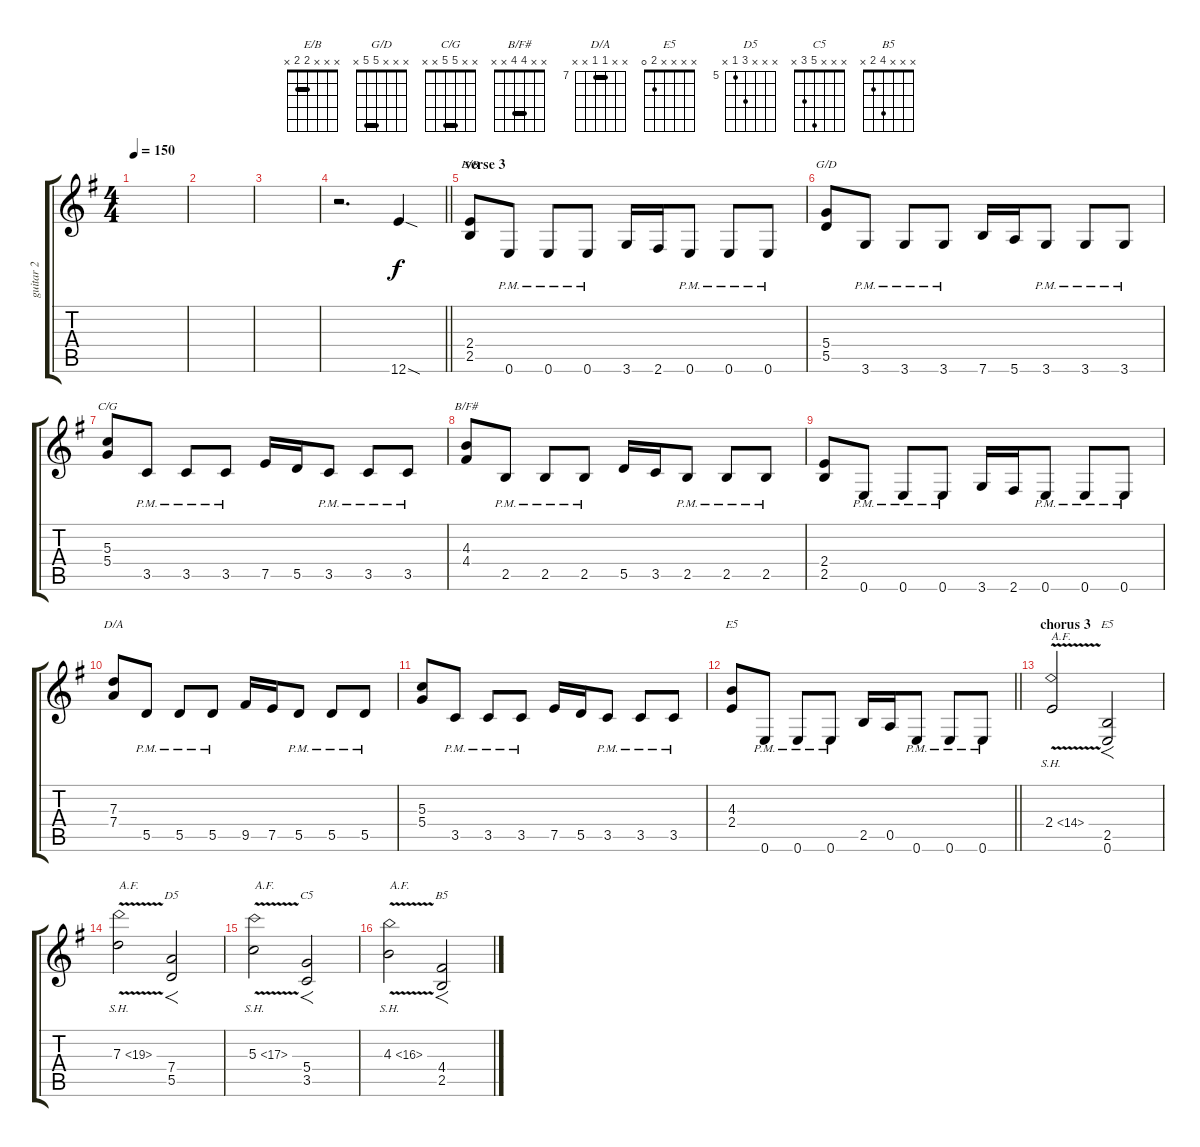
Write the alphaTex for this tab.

\track ("guitar 2" "guitar 2") {instrument distortionguitar}
\staff {score tabs}
\tuning (E4 B3 G3 D3 A2 E2) {hide}
\chord ("E/B" x x x 2 2 x) {barre 2}
\chord ("G/D" x x x 5 5 x) {barre 5}
\chord ("C/G" x x 5 5 x x) {barre 5}
\chord ("B/F#" x x 4 4 x x) {barre 4}
\chord ("D/A" x x 7 7 x x) {firstfret 7 barre 7}
\chord ("E5" x x 4 2 x x)
\chord ("E5" x x x x 2 0)
\chord ("D5" x x x 7 5 x) {firstfret 5}
\chord ("C5" x x x 5 3 x)
\chord ("B5" x x x 4 2 x)
\ts (4 4)
\tempo 150
\clef g2
\ks eminor
|
|
|
\barLineRight lightlight
r.2{d} 12.6{sod}.4 |
\section ("" "verse 3")
(2.4 2.5).8{ch "E/B"} 0.6{pm}.8 0.6{pm}.8 0.6{pm}.8 3.6.16 2.6.16 0.6{pm}.8 0.6{pm}.8 0.6{pm}.8 |
(5.4 5.5).8{ch "G/D"} 3.6{pm}.8 3.6{pm}.8 3.6{pm}.8 7.6.16 5.6.16 3.6{pm}.8 3.6{pm}.8 3.6{pm}.8 |
(5.3 5.4).8{ch "C/G"} 3.5{pm}.8 3.5{pm}.8 3.5{pm}.8 7.5.16 5.5.16 3.5{pm}.8 3.5{pm}.8 3.5{pm}.8 |
(4.3 4.4).8{ch "B/F#"} 2.5{pm}.8 2.5{pm}.8 2.5{pm}.8 5.5.16 3.5.16 2.5{pm}.8 2.5{pm}.8 2.5{pm}.8 |
(2.4 2.5).8 0.6{pm}.8 0.6{pm}.8 0.6{pm}.8 3.6.16 2.6.16 0.6{pm}.8 0.6{pm}.8 0.6{pm}.8 |
(7.3 7.4).8{ch "D/A"} 5.5{pm}.8 5.5{pm}.8 5.5{pm}.8 9.5.16 7.5.16 5.5{pm}.8 5.5{pm}.8 5.5{pm}.8 |
(5.3 5.4).8 3.5{pm}.8 3.5{pm}.8 3.5{pm}.8 7.5.16 5.5.16 3.5{pm}.8 3.5{pm}.8 3.5{pm}.8 |
\barLineRight lightlight
(4.3 2.4).8{ch "E5"} 0.6{pm}.8 0.6{pm}.8 0.6{pm}.8 2.5.16 0.5.16 0.6{pm}.8 0.6{pm}.8 0.6{pm}.8 |
\section ("" "chorus 3")
2.4{sh 12 v}.2{txt "A.F."} (2.5 0.6).2{f ch "E5"} |
7.3{sh 12 v}.2{txt "A.F."} (7.4 5.5).2{f ch "D5"} |
5.3{sh 12 v}.2{txt "A.F."} (5.4 3.5).2{f ch "C5"} |
4.3{sh 12 v}.2{txt "A.F."} (4.4 2.5).2{f ch "B5"}
